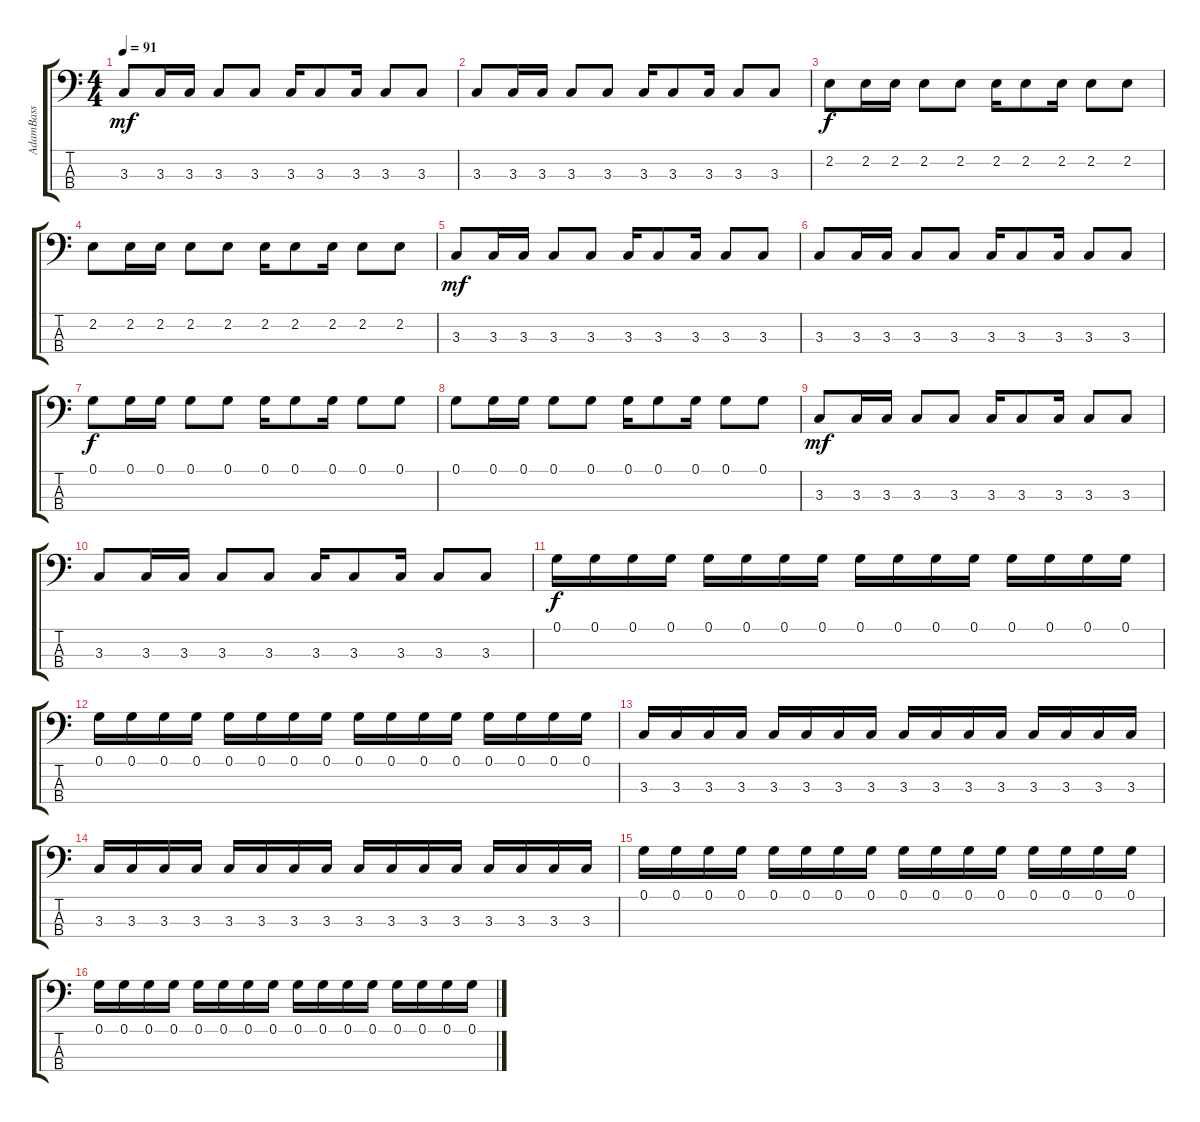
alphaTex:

\track ("AdamBass" "AdamBass") {instrument electricbassfinger}
\staff {score tabs}
\tuning (G2 D2 A1 E1) {hide}
\ts (4 4)
\tempo 91
\clef f4
\ks c
3.3.8{dy mf} 3.3.16 3.3.16 3.3.8 3.3.8 3.3.16 3.3.8 3.3.16 3.3.8 3.3.8 |
3.3.8 3.3.16 3.3.16 3.3.8 3.3.8 3.3.16 3.3.8 3.3.16 3.3.8 3.3.8 |
2.2.8{dy f} 2.2.16 2.2.16 2.2.8 2.2.8 2.2.16 2.2.8 2.2.16 2.2.8 2.2.8 |
2.2.8 2.2.16 2.2.16 2.2.8 2.2.8 2.2.16 2.2.8 2.2.16 2.2.8 2.2.8 |
3.3.8{dy mf} 3.3.16 3.3.16 3.3.8 3.3.8 3.3.16 3.3.8 3.3.16 3.3.8 3.3.8 |
3.3.8 3.3.16 3.3.16 3.3.8 3.3.8 3.3.16 3.3.8 3.3.16 3.3.8 3.3.8 |
0.1.8{dy f} 0.1.16 0.1.16 0.1.8 0.1.8 0.1.16 0.1.8 0.1.16 0.1.8 0.1.8 |
0.1.8 0.1.16 0.1.16 0.1.8 0.1.8 0.1.16 0.1.8 0.1.16 0.1.8 0.1.8 |
3.3.8{dy mf} 3.3.16 3.3.16 3.3.8 3.3.8 3.3.16 3.3.8 3.3.16 3.3.8 3.3.8 |
3.3.8 3.3.16 3.3.16 3.3.8 3.3.8 3.3.16 3.3.8 3.3.16 3.3.8 3.3.8 |
0.1.16{dy f} 0.1.16 0.1.16 0.1.16 0.1.16 0.1.16 0.1.16 0.1.16 0.1.16 0.1.16 0.1.16 0.1.16 0.1.16 0.1.16 0.1.16 0.1.16 |
0.1.16 0.1.16 0.1.16 0.1.16 0.1.16 0.1.16 0.1.16 0.1.16 0.1.16 0.1.16 0.1.16 0.1.16 0.1.16 0.1.16 0.1.16 0.1.16 |
3.3.16 3.3.16 3.3.16 3.3.16 3.3.16 3.3.16 3.3.16 3.3.16 3.3.16 3.3.16 3.3.16 3.3.16 3.3.16 3.3.16 3.3.16 3.3.16 |
3.3.16 3.3.16 3.3.16 3.3.16 3.3.16 3.3.16 3.3.16 3.3.16 3.3.16 3.3.16 3.3.16 3.3.16 3.3.16 3.3.16 3.3.16 3.3.16 |
0.1.16 0.1.16 0.1.16 0.1.16 0.1.16 0.1.16 0.1.16 0.1.16 0.1.16 0.1.16 0.1.16 0.1.16 0.1.16 0.1.16 0.1.16 0.1.16 |
0.1.16 0.1.16 0.1.16 0.1.16 0.1.16 0.1.16 0.1.16 0.1.16 0.1.16 0.1.16 0.1.16 0.1.16 0.1.16 0.1.16 0.1.16 0.1.16
